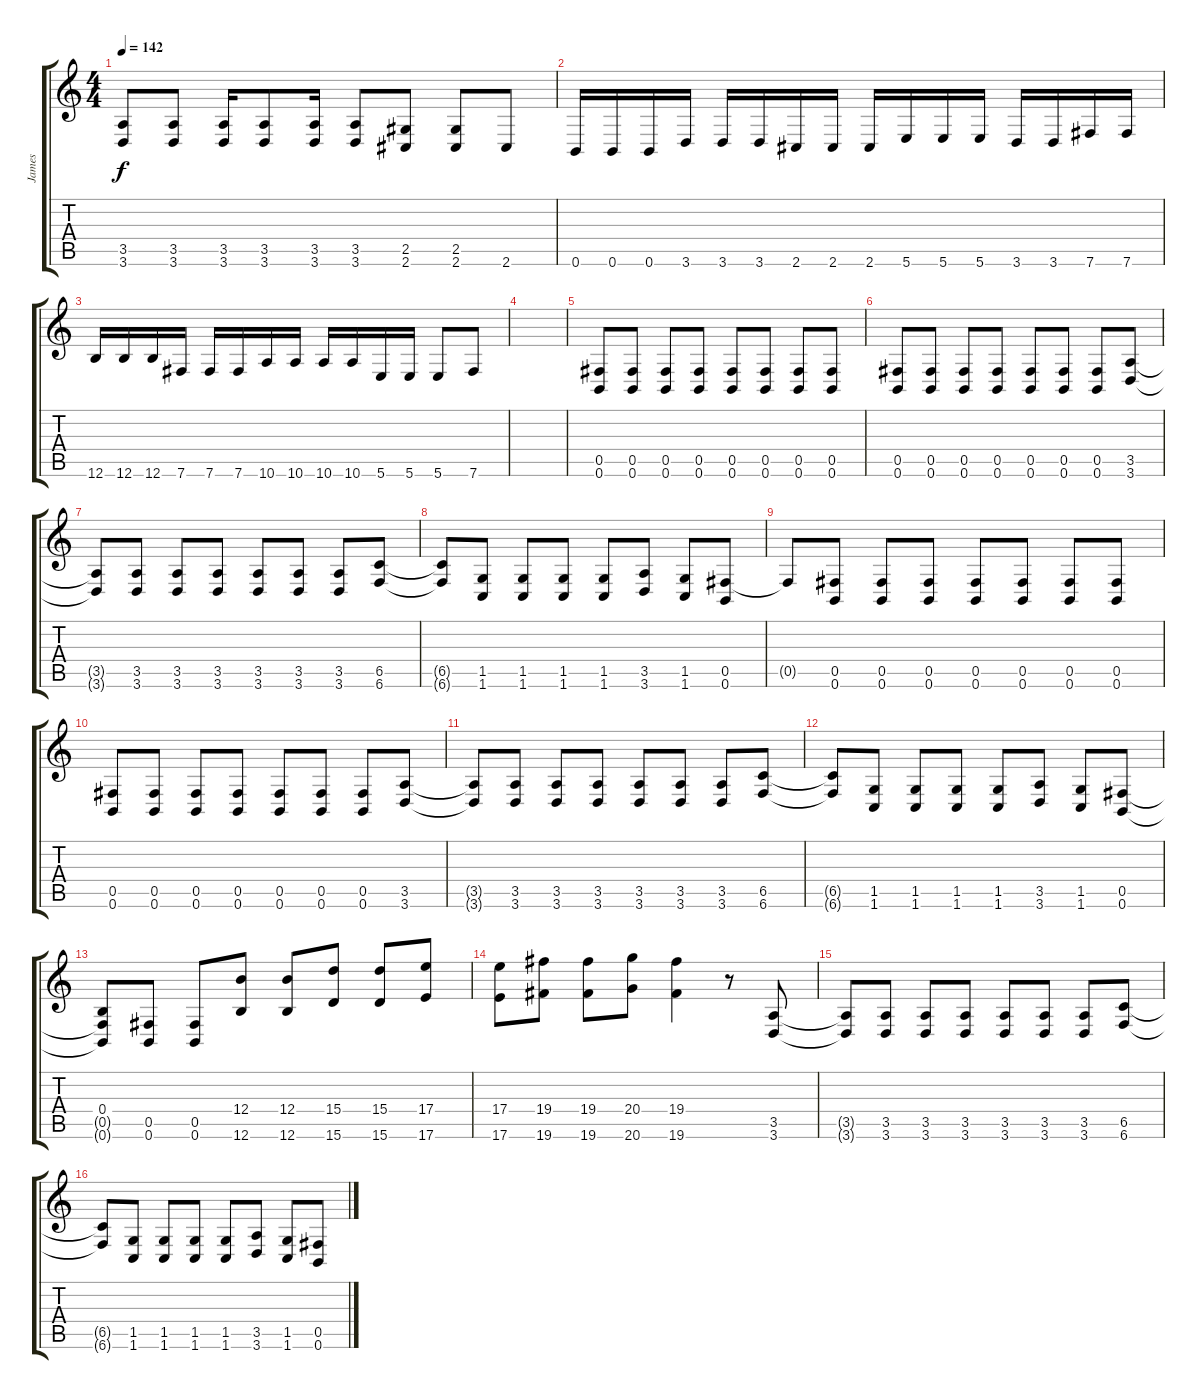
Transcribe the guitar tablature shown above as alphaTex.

\track ("James" "James") {instrument distortionguitar}
\staff {score tabs}
\tuning (C4 Ab3 E3 B2 Gb2 B1) {hide}
\ts (4 4)
\tempo 142
\clef g2
\ks c
(3.5 3.6).8{dy f} (3.5 3.6).8 (3.5 3.6).16 (3.5 3.6).8 (3.5 3.6).16 (3.5 3.6).8 (2.5 2.6).8 (2.5 2.6).8 2.6.8 |
0.6.16 0.6.16 0.6.16 3.6.16 3.6.16 3.6.16 2.6.16 2.6.16 2.6.16 5.6.16 5.6.16 5.6.16 3.6.16 3.6.16 7.6.16 7.6.16 |
12.6.16 12.6.16 12.6.16 7.6.16 7.6.16 7.6.16 10.6.16 10.6.16 10.6.16 10.6.16 5.6.16 5.6.16 5.6.8 7.6.8 |
|
(0.5 0.6).8 (0.5 0.6).8 (0.5 0.6).8 (0.5 0.6).8 (0.5 0.6).8 (0.5 0.6).8 (0.5 0.6).8 (0.5 0.6).8 |
(0.5 0.6).8 (0.5 0.6).8 (0.5 0.6).8 (0.5 0.6).8 (0.5 0.6).8 (0.5 0.6).8 (0.5 0.6).8 (3.5 3.6).8 |
(3.5{t} 3.6{t}).8 (3.5 3.6).8 (3.5 3.6).8 (3.5 3.6).8 (3.5 3.6).8 (3.5 3.6).8 (3.5 3.6).8 (6.5 6.6).8 |
(6.5{t} 6.6{t}).8 (1.5 1.6).8 (1.5 1.6).8 (1.5 1.6).8 (1.5 1.6).8 (3.5 3.6).8 (1.5 1.6).8 (0.5 0.6).8 |
0.5{t}.8 (0.5 0.6).8 (0.5 0.6).8 (0.5 0.6).8 (0.5 0.6).8 (0.5 0.6).8 (0.5 0.6).8 (0.5 0.6).8 |
(0.5 0.6).8 (0.5 0.6).8 (0.5 0.6).8 (0.5 0.6).8 (0.5 0.6).8 (0.5 0.6).8 (0.5 0.6).8 (3.5 3.6).8 |
(3.5{t} 3.6{t}).8 (3.5 3.6).8 (3.5 3.6).8 (3.5 3.6).8 (3.5 3.6).8 (3.5 3.6).8 (3.5 3.6).8 (6.5 6.6).8 |
(6.5{t} 6.6{t}).8 (1.5 1.6).8 (1.5 1.6).8 (1.5 1.6).8 (1.5 1.6).8 (3.5 3.6).8 (1.5 1.6).8 (0.5 0.6).8 |
(0.4 0.5{t} 0.6{t}).8 (0.5 0.6).8 (0.5 0.6).8 (12.4 12.6).8 (12.4 12.6).8 (15.4 15.6).8 (15.4 15.6).8 (17.4 17.6).8 |
(17.4 17.6).8 (19.4 19.6).8 (19.4 19.6).8 (20.4 20.6).8 (19.4 19.6).4 r.8 (3.5 3.6).8 |
(3.5{t} 3.6{t}).8 (3.5 3.6).8 (3.5 3.6).8 (3.5 3.6).8 (3.5 3.6).8 (3.5 3.6).8 (3.5 3.6).8 (6.5 6.6).8 |
(6.5{t} 6.6{t}).8 (1.5 1.6).8 (1.5 1.6).8 (1.5 1.6).8 (1.5 1.6).8 (3.5 3.6).8 (1.5 1.6).8 (0.5 0.6).8
